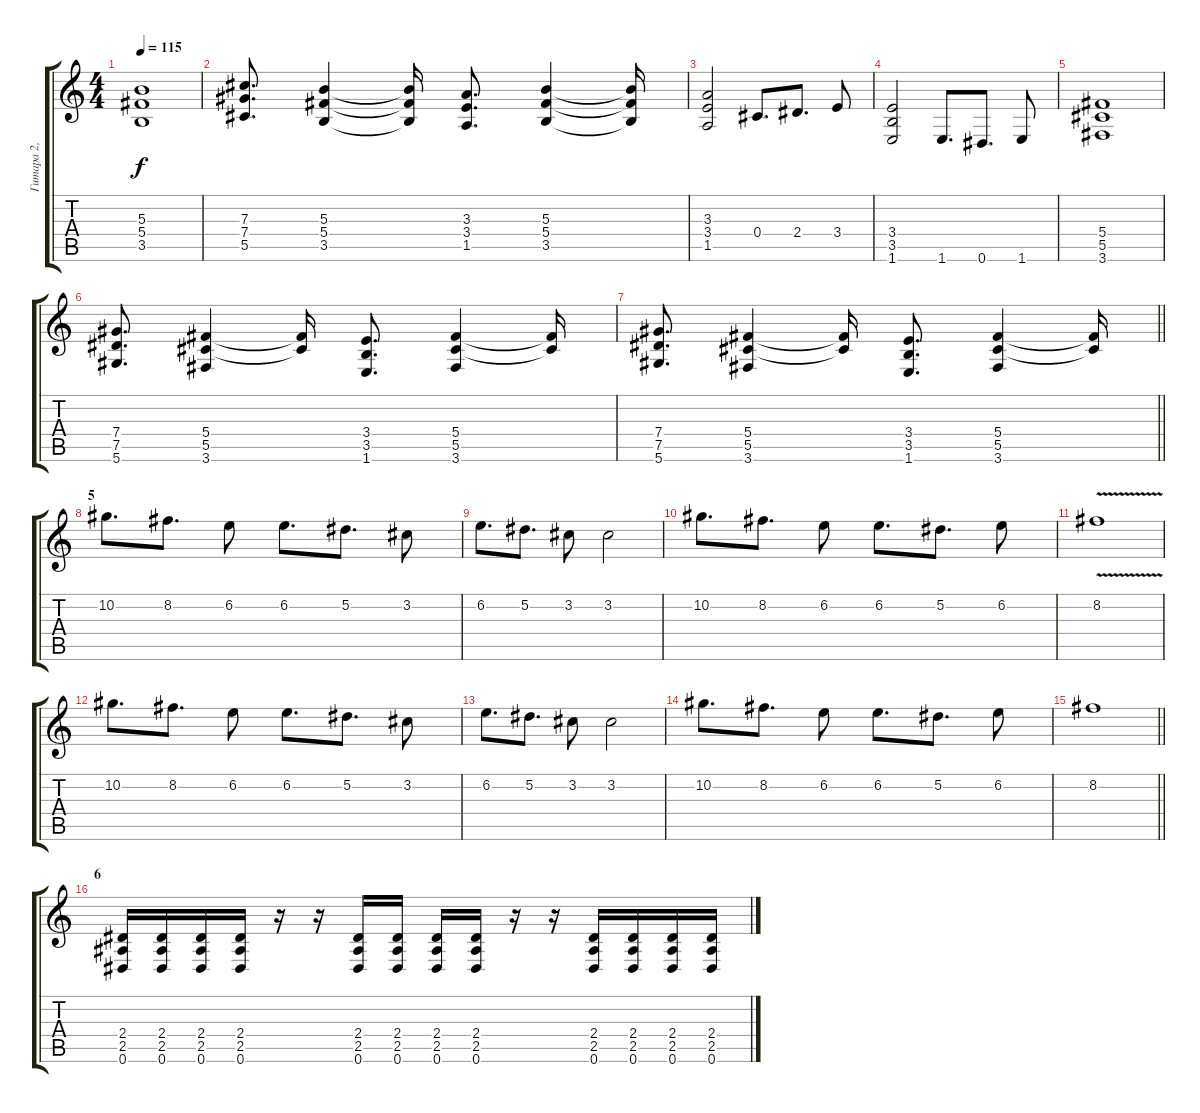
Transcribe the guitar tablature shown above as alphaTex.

\track ("Гитара 2, пусть это будет Попов)" "Гитара 2, ") {instrument overdrivenguitar}
\staff {score tabs}
\tuning (Eb4 Bb3 Gb3 Db3 Ab2 Eb2) {hide}
\ts (4 4)
\tempo 115
\clef g2
\ks c
(5.3 5.4 3.5).1{dy f} |
(7.3 7.4 5.5).8{d} (5.3 5.4 3.5).4 (5.3{t} 5.4{t} 3.5{t}).16 (3.3 3.4 1.5).8{d} (5.3 5.4 3.5).4 (5.3{t} 5.4{t} 3.5{t}).16 |
(3.3 3.4 1.5).2 0.4.8{d} 2.4.8{d} 3.4.8 |
(3.4 3.5 1.6).2 1.6.8{d} 0.6.8{d} 1.6.8 |
(5.4 5.5 3.6).1 |
(7.4 7.5 5.6).8{d} (5.4 5.5 3.6).4 (5.4{t} 5.5{t}).16 (3.4 3.5 1.6).8{d} (5.4 5.5 3.6).4 (5.4{t} 5.5{t}).16 |
\barLineRight lightlight
(7.4 7.5 5.6).8{d} (5.4 5.5 3.6).4 (5.4{t} 5.5{t}).16 (3.4 3.5 1.6).8{d} (5.4 5.5 3.6).4 (5.4{t} 5.5{t}).16 |
\section ("" "5")
10.2.8{d} 8.2.8{d} 6.2.8 6.2.8{d} 5.2.8{d} 3.2.8 |
6.2.8{d} 5.2.8{d} 3.2.8 3.2.2 |
10.2.8{d} 8.2.8{d} 6.2.8 6.2.8{d} 5.2.8{d} 6.2.8 |
8.2{v}.1 |
10.2.8{d} 8.2.8{d} 6.2.8 6.2.8{d} 5.2.8{d} 3.2.8 |
6.2.8{d} 5.2.8{d} 3.2.8 3.2.2 |
10.2.8{d} 8.2.8{d} 6.2.8 6.2.8{d} 5.2.8{d} 6.2.8 |
\barLineRight lightlight
8.2.1 |
\section ("" "6")
(2.4 2.5 0.6).16 (2.4 2.5 0.6).16 (2.4 2.5 0.6).16 (2.4 2.5 0.6).16 r.16 r.16 (2.4 2.5 0.6).16 (2.4 2.5 0.6).16 (2.4 2.5 0.6).16 (2.4 2.5 0.6).16 r.16 r.16 (2.4 2.5 0.6).16 (2.4 2.5 0.6).16 (2.4 2.5 0.6).16 (2.4 2.5 0.6).16
